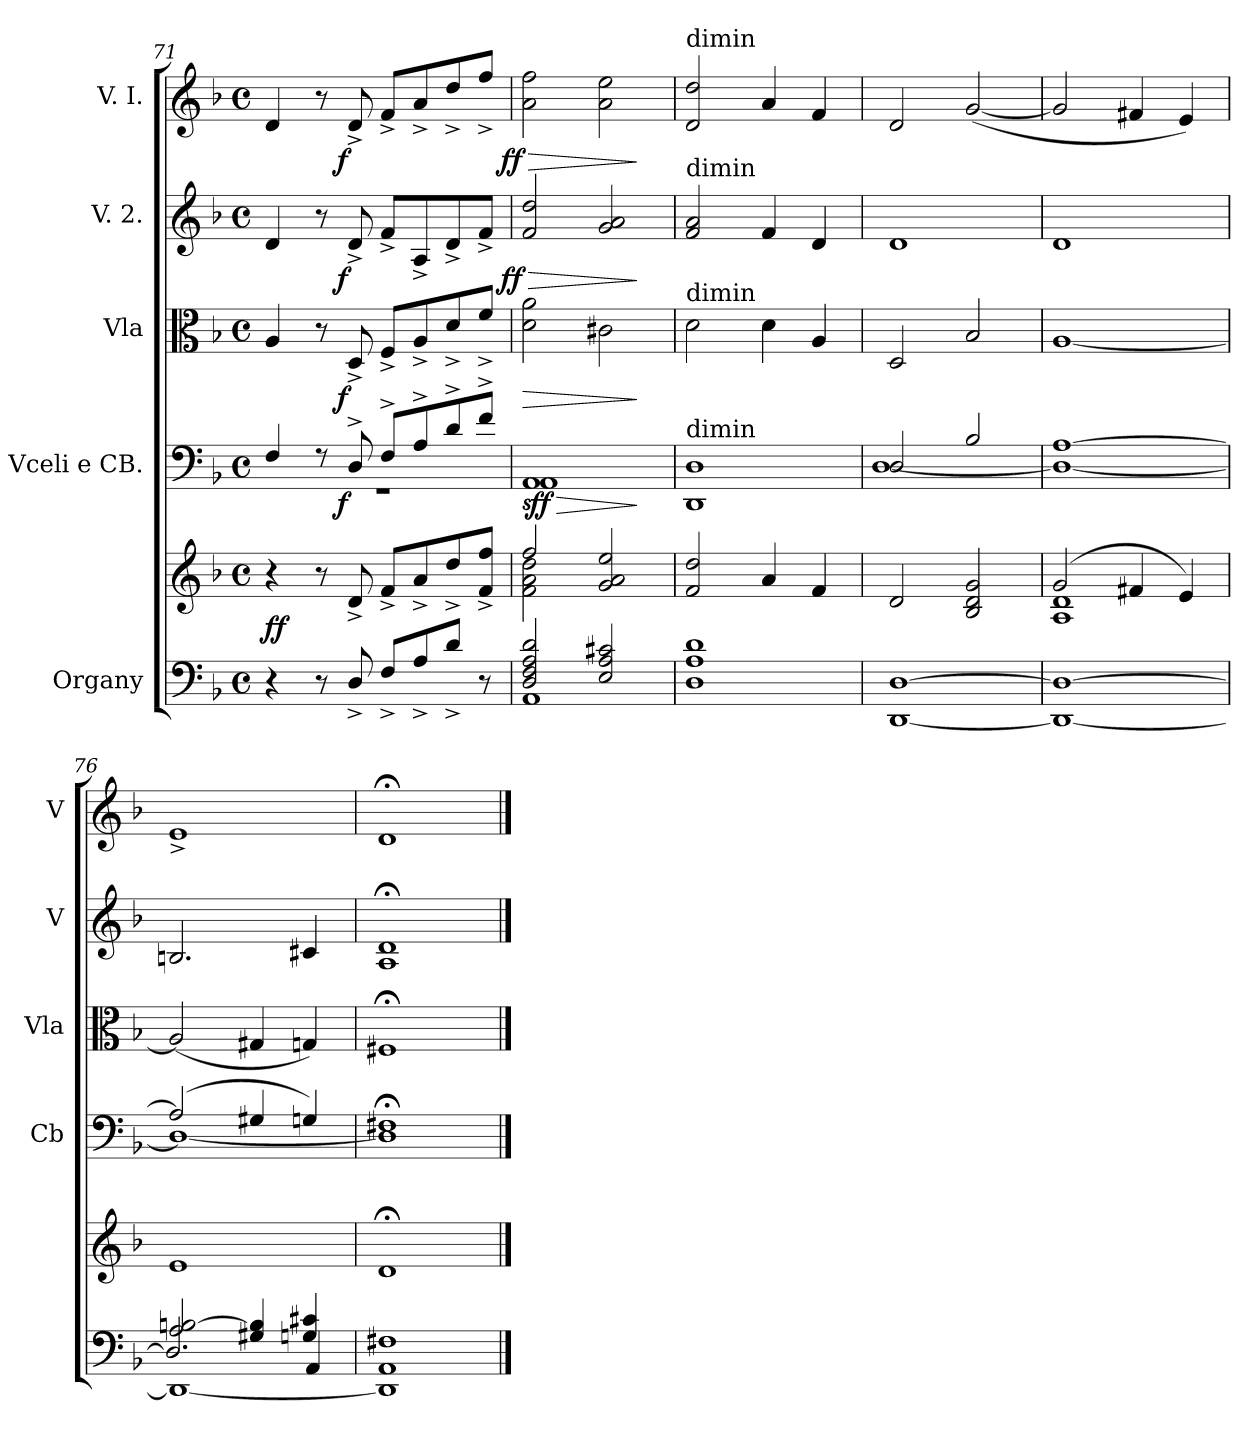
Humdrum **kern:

**kern	**kern	**dynam	**kern	**dynam	**kern	**dynam	**kern	**dynam	**kern	**dynam
*part5	*part5	*part5	*part4	*part4	*part3	*part3	*part2	*part2	*part1	*part1
*staff6	*staff5	*staff5/6	*staff4	*staff4	*staff3	*staff3	*staff2	*staff2	*staff1	*staff1
*I"Organy	*	*	*I"Vceli e CB.	*	*I"Vla	*	*I"V. 2.	*	*I"V. I.	*
*	*	*	*I'Cb	*	*I'Vla	*	*I'V	*	*I'V	*
*clefF4	*clefG2	*	*clefF4	*	*clefC3	*	*clefG2	*	*clefG2	*
*k[b-]	*k[b-]	*	*k[b-]	*	*k[b-]	*	*k[b-]	*	*k[b-]	*
*M4/4	*M4/4	*	*M4/4	*	*M4/4	*	*M4/4	*	*M4/4	*
*met(c)	*met(c)	*	*met(c)	*	*met(c)	*	*met(c)	*	*met(c)	*
=71	=71	=71	=71	=71	=71	=71	=71	=71	=71	=71
*	*	*	*^	*	*	*	*	*	*	*
4r	4r	ff	4F/	1r	.	4A/	.	4d/	.	4d/	.
8r	8r	.	8r	.	.	8r	.	8r	.	8r	.
!	!	!	!	!	!LO:DY:b:rj	!	!LO:DY:b:rj	!	!LO:DY:b:rj	!	!LO:DY:b:rj
8D^/	8d^/	.	8D^</	.	f	8D^/	f	8d^/	f	8d^/	f
8F^/L	8f^/L	.	8F^</L	.	.	8F^/L	.	8f^/L	.	8f^/L	.
8A^/	8a^/	.	8A^</	.	.	8A^/	.	8A^/	.	8a^/	.
8d^/J	8dd^/	.	8d^</	.	.	8d^/	.	8d^/	.	8dd^/	.
8r	8f^/ 8ff^/J	.	8f^</J	.	.	8f^/J	.	8f^/J	.	8ff^/J	.
=72	=72	=72	=72	=72	=72	=72	=72	=72	=72	=72	=72
*^	*^	*	*	*	*	*	*	*	*	*	*
!	!	!	!	!	!	!	!LO:HP:b	!	!LO:HP:b	!	!LO:HP:b	!	!LO:HP:b
!	!	!	!	!	!	!	!	!	!	!	!LO:DY:n=1:b:rj	!	!LO:DY:n=1:b:rj
2D/ 2F/ 2A/ 2d/	1AA	2ff/	2f\ 2a\ 2dd\	.	1AA	1AA	> sff	2d\ 2a\	>	2f/ 2dd/	> ff	2a\ 2ff\	> ff
2E/ 2A/ 2c#X/	.	2g/ 2a/ 2ee/	2ryy	.	.	.	.	2c#X\	.	2g/ 2a/	.	2a\ 2ee\	.
*v	*v	*	*	*	*v	*v	*	*	*	*	*	*	*
*	*v	*v	*	*	*	*	*	*	*	*	*
.	.	.	.	]	.	]	.	]	.	]
=73	=73	=73	=73	=73	=73	=73	=73	=73	=73	=73
!	!	!	!	!	!	!	!	!	!LO:TX:t=dimin	!
!	!	!	!	!	!	!	!LO:TX:t=dimin	!	!	!
!	!	!	!	!	!LO:TX:t=dimin	!	!	!	!	!
!	!	!	!LO:TX:t=dimin	!	!	!	!	!	!	!
1D 1A 1d	2f/ 2dd/	.	1DD 1D	.	2d\	.	2f/ 2a/	.	2d/ 2dd/	.
.	4a/	.	.	.	4d\	.	4f/	.	4a/	.
.	4f/	.	.	.	4A/	.	4d/	.	4f/	.
=74	=74	=74	=74	=74	=74	=74	=74	=74	=74	=74
*	*	*	*^	*	*	*	*	*	*	*
[1DD [1D	2d/	.	2D/	[1D	.	2D/	.	1d	.	2d/	.
.	2B-/ 2d/ 2g/	.	2B-/	.	.	2B-/	.	.	.	([2g/	.
=75	=75	=75	=75	=75	=75	=75	=75	=75	=75	=75	=75
*	*^	*	*	*	*	*	*	*	*	*	*
1DD_ 1D_	(>2g/	1A 1d	.	[1A	1D_	.	[1A	.	1d	.	2g/]	.
.	4f#X/	.	.	.	.	.	.	.	.	.	4f#X/	.
.	4e/)	.	.	.	.	.	.	.	.	.	4e/)	.
*	*v	*v	*	*	*	*	*	*	*	*	*	*
=76	=76	=76	=76	=76	=76	=76	=76	=76	=76	=76	=76
*^	*	*	*	*	*	*	*	*	*	*	*
*	*^	*	*	*	*	*	*	*	*	*	*	*
2A/ [2Bn/	1DD_	2.D/]	1e	.	(2A/]	1D_	.	(>2A/]	.	2.Bn/	.	1e^	.
4G#X/ 4B]/	.	.	.	.	4G#X/	.	.	4G#X/	.	.	.	.	.
4Gn/ 4c#X/	.	4AA/	.	.	4Gn/)	.	.	4Gn/)	.	4c#X/	.	.	.
*	*v	*v	*	*	*	*	*	*	*	*	*	*	*
=77	=77	=77	=77	=77	=77	=77	=77	=77	=77	=77	=77	=77
1AA 1F#X	1DD]	1d;<	.	1F#X;<	1D]	.	1F#X;<	.	1A;< 1d;<	.	1d;<	.
*v	*v	*	*	*v	*v	*	*	*	*	*	*	*
==	==	==	==	==	==	==	==	==	==	==
*-	*-	*-	*-	*-	*-	*-	*-	*-	*-	*-
